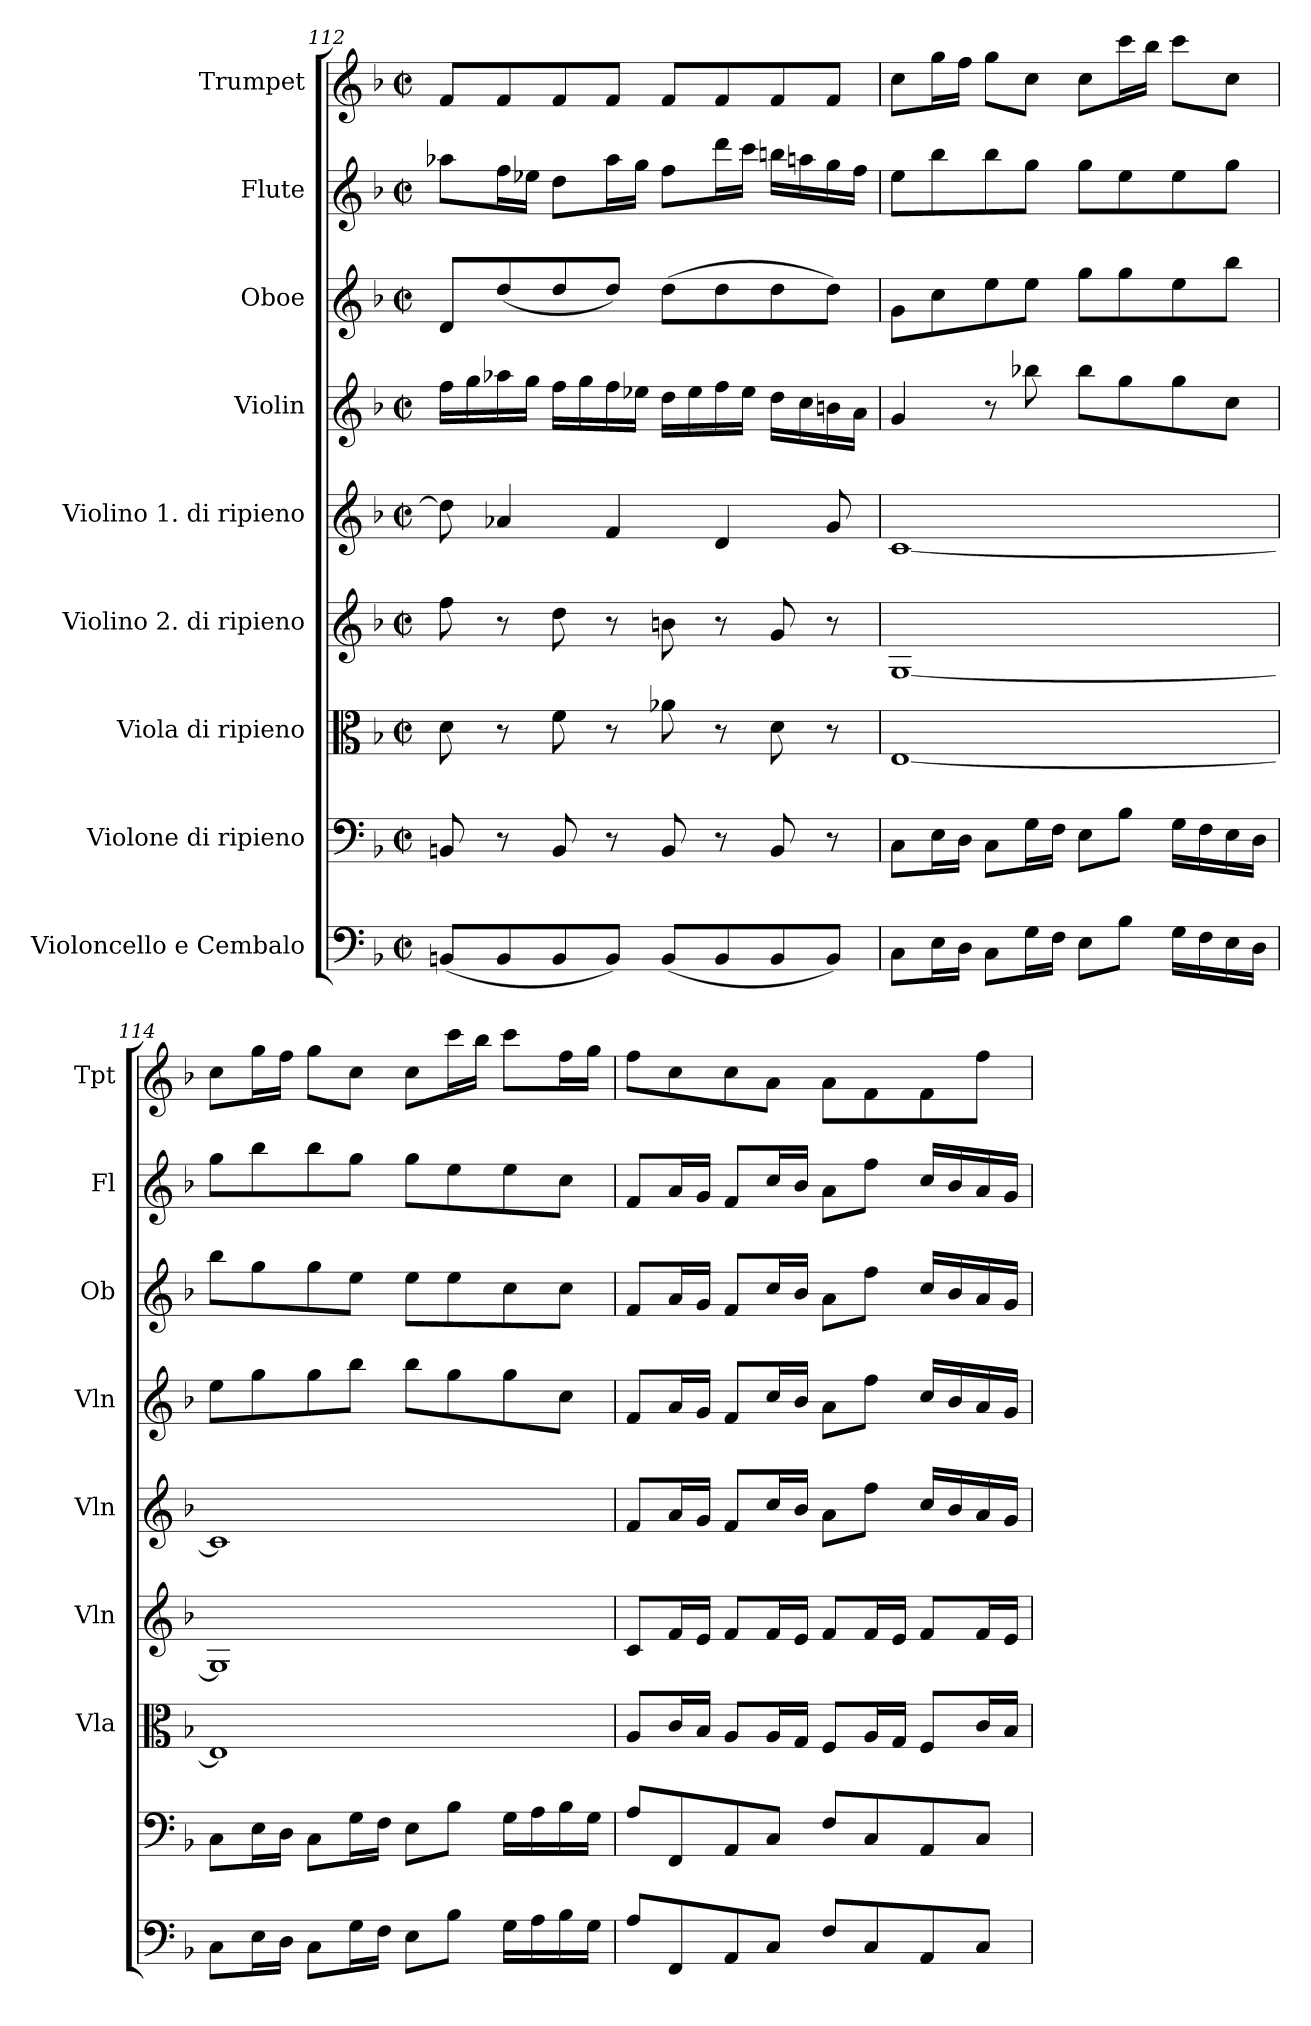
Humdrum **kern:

**kern	**kern	**kern	**kern	**kern	**kern	**kern	**kern	**kern
*part9	*part8	*part7	*part6	*part5	*part4	*part3	*part2	*part1
*staff9	*staff8	*staff7	*staff6	*staff5	*staff4	*staff3	*staff2	*staff1
*I"Violoncello e Cembalo	*I"Violone di ripieno	*I"Viola di ripieno	*I"Violino 2. di ripieno	*I"Violino 1. di ripieno	*I"Violin	*I"Oboe	*I"Flute	*I"Trumpet
*	*	*I'Vla	*I'Vln	*I'Vln	*I'Vln	*I'Ob	*I'Fl	*I'Tpt
*clefF4	*clefF4	*clefC3	*clefG2	*clefG2	*clefG2	*clefG2	*clefG2	*clefG2
*k[b-]	*k[b-]	*k[b-]	*k[b-]	*k[b-]	*k[b-]	*k[b-]	*k[b-]	*k[b-]
*F:	*F:	*F:	*F:	*F:	*F:	*F:	*F:	*F:
*M2/2	*M2/2	*M2/2	*M2/2	*M2/2	*M2/2	*M2/2	*M2/2	*M2/2
*met(c|)	*met(c|)	*met(c|)	*met(c|)	*met(c|)	*met(c|)	*met(c|)	*met(c|)	*met(c|)
=112	=112	=112	=112	=112	=112	=112	=112	=112
(8BBnL	8BBn	8d	8ff	8dd]	16ffLL	8dL	8aa-XL	8fL
.	.	.	.	.	16gg	.	.	.
8BB	8r	8r	8r	4a-X	16aa-X	(8dd	16ffL	8f
.	.	.	.	.	16ggJJ	.	16ee-XJJ	.
8BB	8BB	8f	8dd	.	16ffLL	8dd	8ddL	8f
.	.	.	.	.	16gg	.	.	.
8BBJ)	8r	8r	8r	4f	16ff	8ddJ)	16aa-L	8fJ
.	.	.	.	.	16ee-XJJ	.	16ggJJ	.
(8BBL	8BB	8a-X	8bn	.	16ddLL	(8ddL	8ffL	8fL
.	.	.	.	.	16ee-	.	.	.
8BB	8r	8r	8r	4d	16ff	8dd	16dddL	8f
.	.	.	.	.	16ee-JJ	.	16cccJJ	.
8BB	8BB	8d	8g	.	16ddLL	8dd	16bbnLL	8f
.	.	.	.	.	16cc	.	16aan	.
8BBJ)	8r	8r	8r	8g	16bn	8ddJ)	16gg	8fJ
.	.	.	.	.	16aJJ	.	16ffJJ	.
=113	=113	=113	=113	=113	=113	=113	=113	=113
8CL	8CL	[1E	[1G	[1c	4g	8gL	8eeL	8ccL
16EL	16EL	.	.	.	.	8cc	8bb-	16ggL
16DJJ	16DJJ	.	.	.	.	.	.	16ffJJ
8CL	8CL	.	.	.	8r	8ee	8bb-	8ggL
16GL	16GL	.	.	.	8bb-X	8eeJ	8ggJ	8ccJ
16FJJ	16FJJ	.	.	.	.	.	.	.
8EL	8EL	.	.	.	8bb-L	8ggL	8ggL	8ccL
8B-J	8B-J	.	.	.	8gg	8gg	8ee	16cccL
.	.	.	.	.	.	.	.	16bb-JJ
16GLL	16GLL	.	.	.	8gg	8ee	8ee	8cccL
16F	16F	.	.	.	.	.	.	.
16E	16E	.	.	.	8ccJ	8bb-J	8ggJ	8ccJ
16DJJ	16DJJ	.	.	.	.	.	.	.
=114	=114	=114	=114	=114	=114	=114	=114	=114
8CL	8CL	1E]	1G]	1c]	8eeL	8bb-L	8ggL	8ccL
16EL	16EL	.	.	.	8gg	8gg	8bb-	16ggL
16DJJ	16DJJ	.	.	.	.	.	.	16ffJJ
8CL	8CL	.	.	.	8gg	8gg	8bb-	8ggL
16GL	16GL	.	.	.	8bb-J	8eeJ	8ggJ	8ccJ
16FJJ	16FJJ	.	.	.	.	.	.	.
8EL	8EL	.	.	.	8bb-L	8eeL	8ggL	8ccL
8B-J	8B-J	.	.	.	8gg	8ee	8ee	16cccL
.	.	.	.	.	.	.	.	16bb-JJ
16GLL	16GLL	.	.	.	8gg	8cc	8ee	8cccL
16A	16A	.	.	.	.	.	.	.
16B-	16B-	.	.	.	8ccJ	8ccJ	8ccJ	16ffL
16GJJ	16GJJ	.	.	.	.	.	.	16ggJJ
=115	=115	=115	=115	=115	=115	=115	=115	=115
8AL	8AL	8AL	8cL	8fL	8fL	8fL	8fL	8ffL
8FF	8FF	16cL	16fL	16aL	16aL	16aL	16aL	8cc
.	.	16B-JJ	16eJJ	16gJJ	16gJJ	16gJJ	16gJJ	.
8AA	8AA	8AL	8fL	8fL	8fL	8fL	8fL	8cc
8CJ	8CJ	16AL	16fL	16ccL	16ccL	16ccL	16ccL	8aJ
.	.	16GJJ	16eJJ	16b-JJ	16b-JJ	16b-JJ	16b-JJ	.
8FL	8FL	8FL	8fL	8aL	8aL	8aL	8aL	8aL
8C	8C	16AL	16fL	8ffJ	8ffJ	8ffJ	8ffJ	8f
.	.	16GJJ	16eJJ	.	.	.	.	.
8AA	8AA	8FL	8fL	16ccLL	16ccLL	16ccLL	16ccLL	8f
.	.	.	.	16b-	16b-	16b-	16b-	.
8CJ	8CJ	16cL	16fL	16a	16a	16a	16a	8ffJ
.	.	16B-JJ	16eJJ	16gJJ	16gJJ	16gJJ	16gJJ	.
=	=	=	=	=	=	=	=	=
*-	*-	*-	*-	*-	*-	*-	*-	*-
